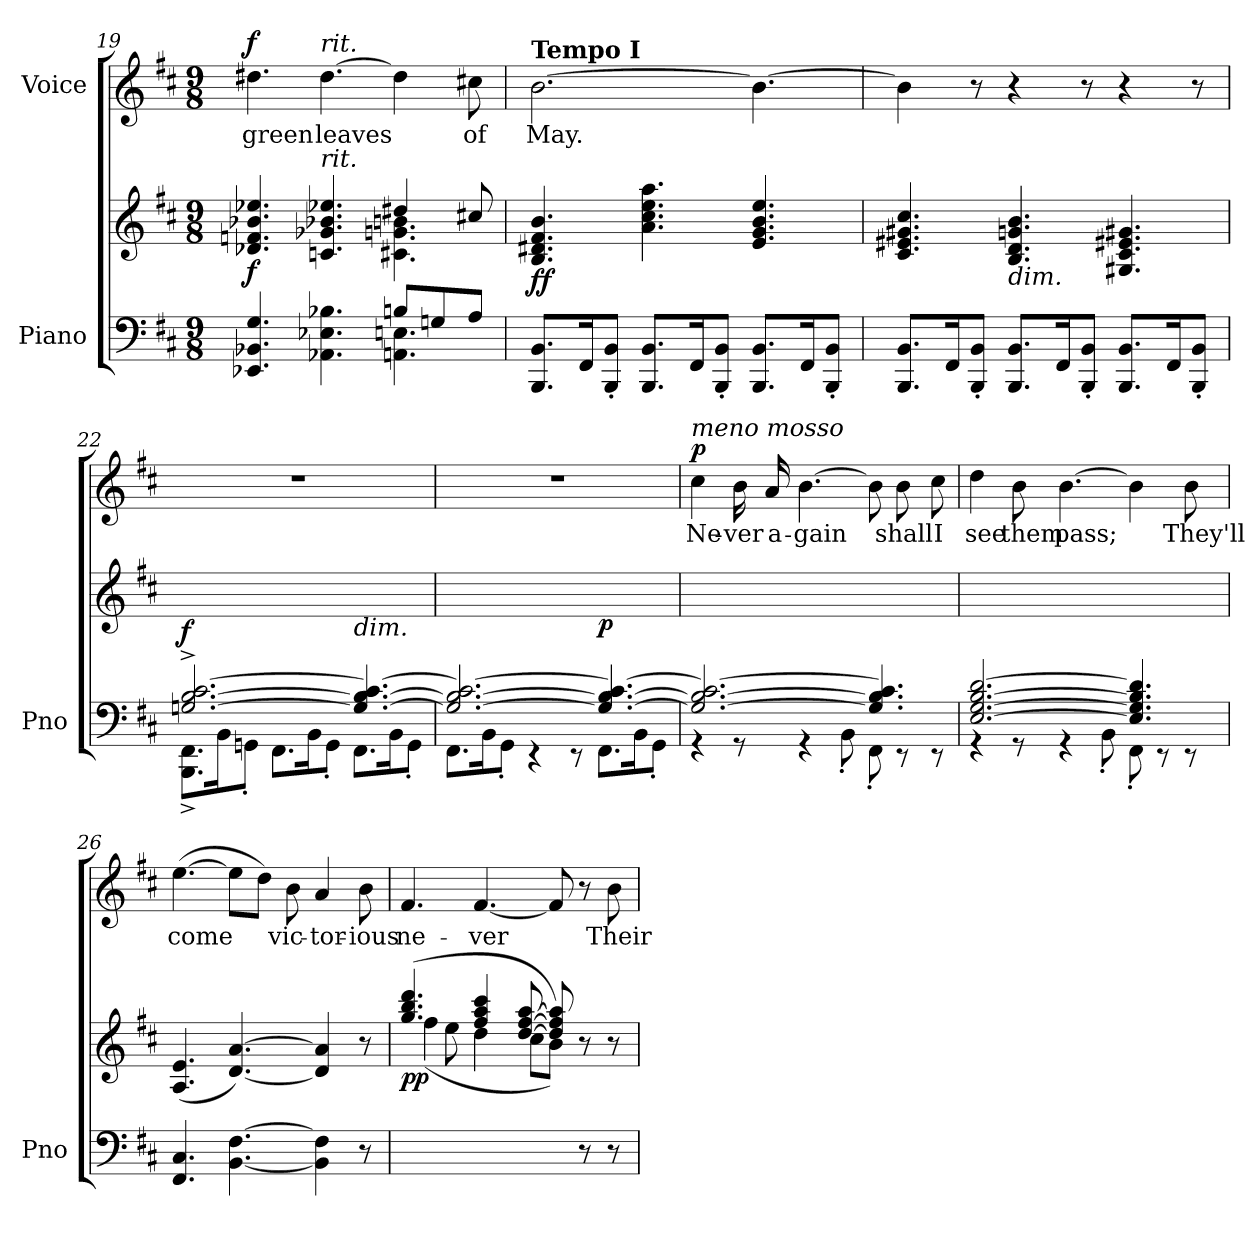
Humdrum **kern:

**kern	**kern	**dynam	**kern	**text	**dynam
*part2	*part2	*part2	*part1	*part1	*part1
*staff3	*staff2	*staff2/3	*staff1	*staff1	*staff1
*I"Piano	*	*	*I"Voice	*	*
*I'Pno	*	*	*	*	*
*clefF4	*clefG2	*	*clefG2	*	*
*k[f#c#]	*k[f#c#]	*	*k[f#c#]	*	*
*M9/8	*M9/8	*	*M9/8	*	*
=19	=19	=19	=19	=19	=19
*^	*^	*	*	*	*
!	!	!	!	!LO:DY:b	!	!	!LO:DY:a
4.EE-X/ 4.BB-X/ 4.G/	2.ryy	4.d-X/ 4.fn/ 4.b-X/ 4.ee-X/	2.ryy	f	4.dd#X\	green	f
!	!	!	!	!	!LO:TX:i:t=rit.	!	!
!	!	!LO:TX:i:t=rit.	!	!	!	!	!
4.AA-X\ 4.E-X\ 4.B-X\	.	4.cn/ 4.g-X/ 4.b-X/ 4.ee-X/	.	.	[4.dd#\	leaves	.
8Bn/L	4.AAn\ 4.En\	4dd#X/	4.c#X\ 4.gn\ 4.bn\	.	4dd#\]	.	.
8Gn/	.	.	.	.	.	.	.
8A/J	.	8cc#X/	.	.	8cc#X\	of	.
*v	*v	*	*	*	*	*	*
*	*v	*v	*	*	*	*
=20	=20	=20	=20	=20	=20
!	!	!	!LO:TX:a:B:t=Tempo I	!	!
!	!	!LO:DY:b	!	!	!
8.BBB/ 8.BB/L	4.B/ 4.d#X/ 4.f#/ 4.b/	ff	[2.b\	May.	.
16FF#/K	.	.	.	.	.
8BBB/' 8BB/'J	.	.	.	.	.
8.BBB/ 8.BB/L	4.a\ 4.cc#\ 4.ee\ 4.aa\	.	.	.	.
16FF#/K	.	.	.	.	.
8BBB/' 8BB/'J	.	.	.	.	.
8.BBB/ 8.BB/L	4.e/ 4.g/ 4.b/ 4.ee/	.	4.b\_	.	.
16FF#/K	.	.	.	.	.
8BBB/' 8BB/'J	.	.	.	.	.
=21	=21	=21	=21	=21	=21
8.BBB/ 8.BB/L	4.c#/ 4.e#X/ 4.g#X/ 4.cc#/	.	4b\]	.	.
16FF#/K	.	.	.	.	.
8BBB/' 8BB/'J	.	.	8r	.	.
!	!LO:TX:b:i:t=dim.	!	!	!	!
8.BBB/ 8.BB/L	4.B/ 4.d/ 4.gn/ 4.b/	.	4r	.	.
16FF#/K	.	.	.	.	.
8BBB/' 8BB/'J	.	.	8r	.	.
8.BBB/ 8.BB/L	4.G#X/ 4.c#/ 4.e#X/ 4.g#X/	.	4r	.	.
16FF#/K	.	.	.	.	.
8BBB/' 8BB/'J	.	.	8r	.	.
=22	=22	=22	=22	=22	=22
*^	*	*	*	*	*
!	!	!	!LO:DY:b	!	!	!
[2.Gn/^< [2.B/^< [2.c#/^<	8.BBB\^ 8.FF#\^L	2.ryy	f	8%9r	.	.
.	16BB\K	.	.	.	.	.
.	8GGn'<\J	.	.	.	.	.
.	8.FF#\L	.	.	.	.	.
.	16BB\K	.	.	.	.	.
.	8GG'<\J	.	.	.	.	.
!	!	!LO:TX:b:i:t=dim.	!	!	!	!
4.G/_ 4.B/_ 4.c#/_	8.FF#\L	4.ryy	.	.	.	.
.	16BB\K	.	.	.	.	.
.	8GG'<\J	.	.	.	.	.
=23	=23	=23	=23	=23	=23	=23
2.G/_ 2.B/_ 2.c#/_	8.FF#\L	2.ryy	.	8%9r	.	.
.	16BB\K	.	.	.	.	.
.	8GG'<\J	.	.	.	.	.
.	4r	.	.	.	.	.
.	8r	.	.	.	.	.
!	!	!	!LO:DY:b	!	!	!
4.G/_ 4.B/_ 4.c#/_	8.FF#\L	4.ryy	p	.	.	.
.	16BB\K	.	.	.	.	.
.	8GG'<\J	.	.	.	.	.
=24	=24	=24	=24	=24	=24	=24
!	!	!	!	!LO:TX:i:t=meno mosso	!	!
!	!	!	!	!	!	!LO:DY:a
2.G/_ 2.B/_ 2.c#/_	4r	1ryy	.	4cc#\	Ne-	p
.	8r	.	.	16b\	-ver	.
.	.	.	.	16a/	a-	.
.	4r	.	.	[4.b\	-gain	.
.	8BB'<\	.	.	.	.	.
4.G/] 4.B/] 4.c#/]	8FF#'<\	.	.	8b\]	.	.
.	8r	.	.	8b\	shall	.
.	8r	8ryy	.	8cc#\	I	.
=25	=25	=25	=25	=25	=25	=25
[>2.E/ [2.G/ [2.B/ [2.d/	4r	1ryy	.	4dd\	see	.
.	8r	.	.	8b\	them	.
.	4r	.	.	[4.b\	pass;	.
.	8BB'<\	.	.	.	.	.
4.E/] 4.G/] 4.B/] 4.d/]	8FF#'<\	.	.	4b\]	.	.
.	8r	.	.	.	.	.
.	8r	8ryy	.	8b\	They'll	.
*v	*v	*	*	*	*	*
=26	=26	=26	=26	=26	=26
4.FF#/ 4.C#/	(>4.A/ 4.e/	.	([4.ee\	come	.
[4.BB\ [4.F#\	[4.d/ [4.a/)	.	8ee\L]	.	.
.	.	.	8dd\J)	.	.
.	.	.	8b\	vic-	.
4BB\] 4F#\]	4d/] 4a/]	.	4a/	-tor-	.
8r	8r	.	8b\	-ious	.
=27	=27	=27	=27	=27	=27
*	*^	*	*	*	*
!	!	!	!LO:DY:b	!	!	!
2..ryy	(>4.gg/ 4.bb/ 4.ddd/	(<4ff#\	pp	4.f#/	ne-	.
.	.	8ee\	.	.	.	.
.	4ff#/ 4aa/ 4ccc#/	4dd\	.	[4.f#/	-ver	.
.	[>8dd/ [8ff#/ [8aa/	8cc#\L	.	.	.	.
.	8dd/] 8ff#/] 8aa/]	8b\J))	.	8f#/]	.	.
8r	8r	4ryy	.	8r	.	.
8r	8r	.	.	8b\	Their	.
*	*v	*v	*	*	*	*
=	=	=	=	=	=
*-	*-	*-	*-	*-	*-
